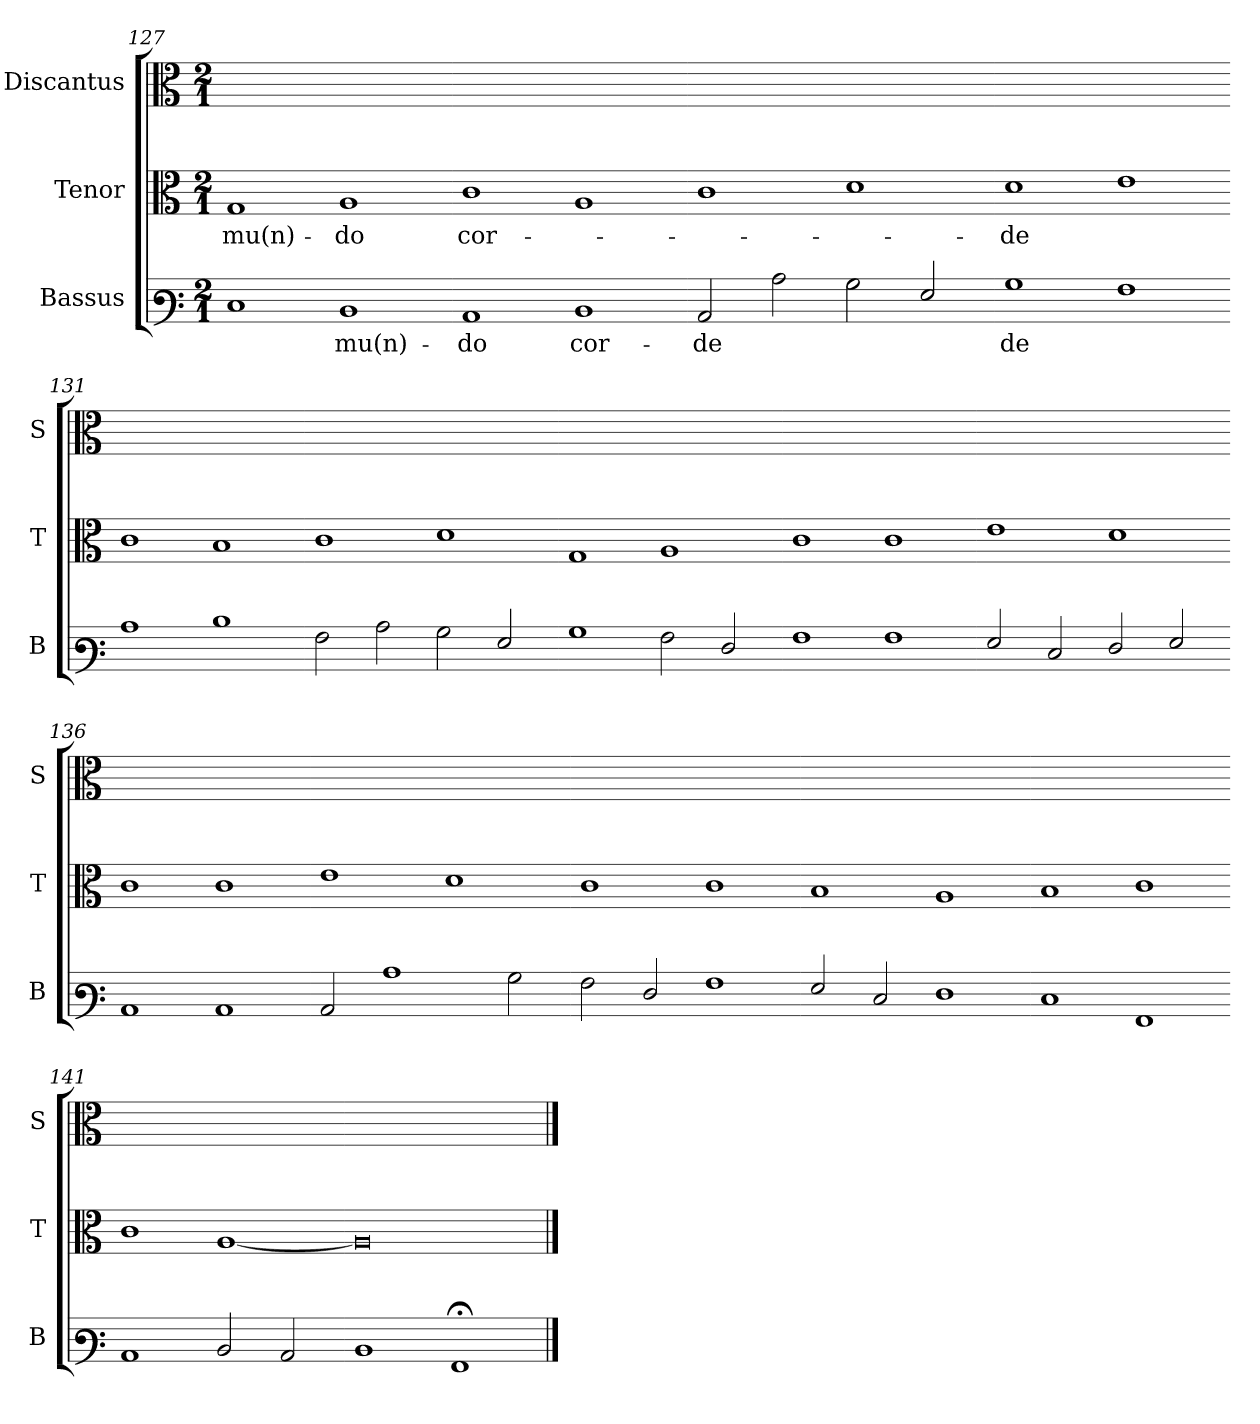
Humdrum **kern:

**kern	**text	**kern	**text	**kern
*part3	*part3	*part2	*part2	*part1
*staff3	*staff3	*staff2	*staff2	*staff1
*I"Bassus	*	*I"Tenor	*	*I"Discantus
*I'B	*	*I'T	*	*I'S
*clefF3	*	*clefC3	*	*clefC3
*k[]	*	*k[]	*	*k[]
*C:	*	*C:	*	*C:
*M2/1	*	*M2/1	*	*M2/1
=127	=127	=127	=127	=127
1E	.	1G	mu(n)-	0ryy
1D	mu(n)-	1A	-do	.
=128-	=128-	=128-	=128-	=128-
1C	-do	1c	cor-	0ryy
1D	cor-	1A	.	.
=129-	=129-	=129-	=129-	=129-
2C/	-de	1c	.	0ryy
2c\	.	.	.	.
2B\	.	1d	.	.
2G/	.	.	.	.
=130-	=130-	=130-	=130-	=130-
1B	de	1d	-de	0ryy
1A	.	1e	.	.
=131-	=131-	=131-	=131-	=131-
1c	.	1c	.	0ryy
1d	.	1B	.	.
=132-	=132-	=132-	=132-	=132-
2A\	.	1c	.	0ryy
2c\	.	.	.	.
2B\	.	1d	.	.
2G/	.	.	.	.
=133-	=133-	=133-	=133-	=133-
1B	.	1G	.	0ryy
2A\	.	1A	.	.
2F/	.	.	.	.
=134-	=134-	=134-	=134-	=134-
1A	.	1c	.	0ryy
1A	.	1c	.	.
=135-	=135-	=135-	=135-	=135-
2G/	.	1e	.	0ryy
2E/	.	.	.	.
2F/	.	1d	.	.
2G/	.	.	.	.
=136-	=136-	=136-	=136-	=136-
1C	.	1c	.	0ryy
1C	.	1c	.	.
=137-	=137-	=137-	=137-	=137-
2C/	.	1e	.	0ryy
1c	.	.	.	.
.	.	1d	.	.
2B\	.	.	.	.
=138-	=138-	=138-	=138-	=138-
2A\	.	1c	.	0ryy
2F/	.	.	.	.
1A	.	1c	.	.
=139-	=139-	=139-	=139-	=139-
2G/	.	1B	.	0ryy
2E/	.	.	.	.
1F	.	1A	.	.
=140-	=140-	=140-	=140-	=140-
1E	.	1B	.	0ryy
1AA	.	1c	.	.
=141-	=141-	=141-	=141-	=141-
1C	.	1c	.	0ryy
2D/	.	[1A	.	.
2C/	.	.	.	.
=142-	=142-	=142-	=142-	=142-
1D	.	0A]	.	0ryy
1AA;<;	.	.	.	.
==	==	==	==	==
*-	*-	*-	*-	*-
